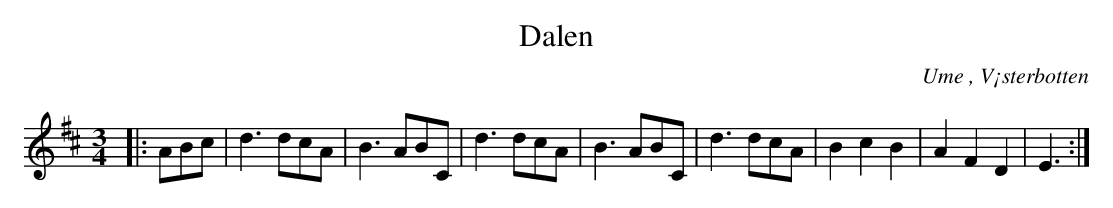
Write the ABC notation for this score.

X:1
T:Dalen
O:Ume , V¡sterbotten
M:3/4
L:1/8
K:D
|: ABc | d3 dcA | B3 ABC | d3 dcA | B3 ABC | d3 dcA | B2 c2 B2 | A2 F2 D2 | E3 :|
